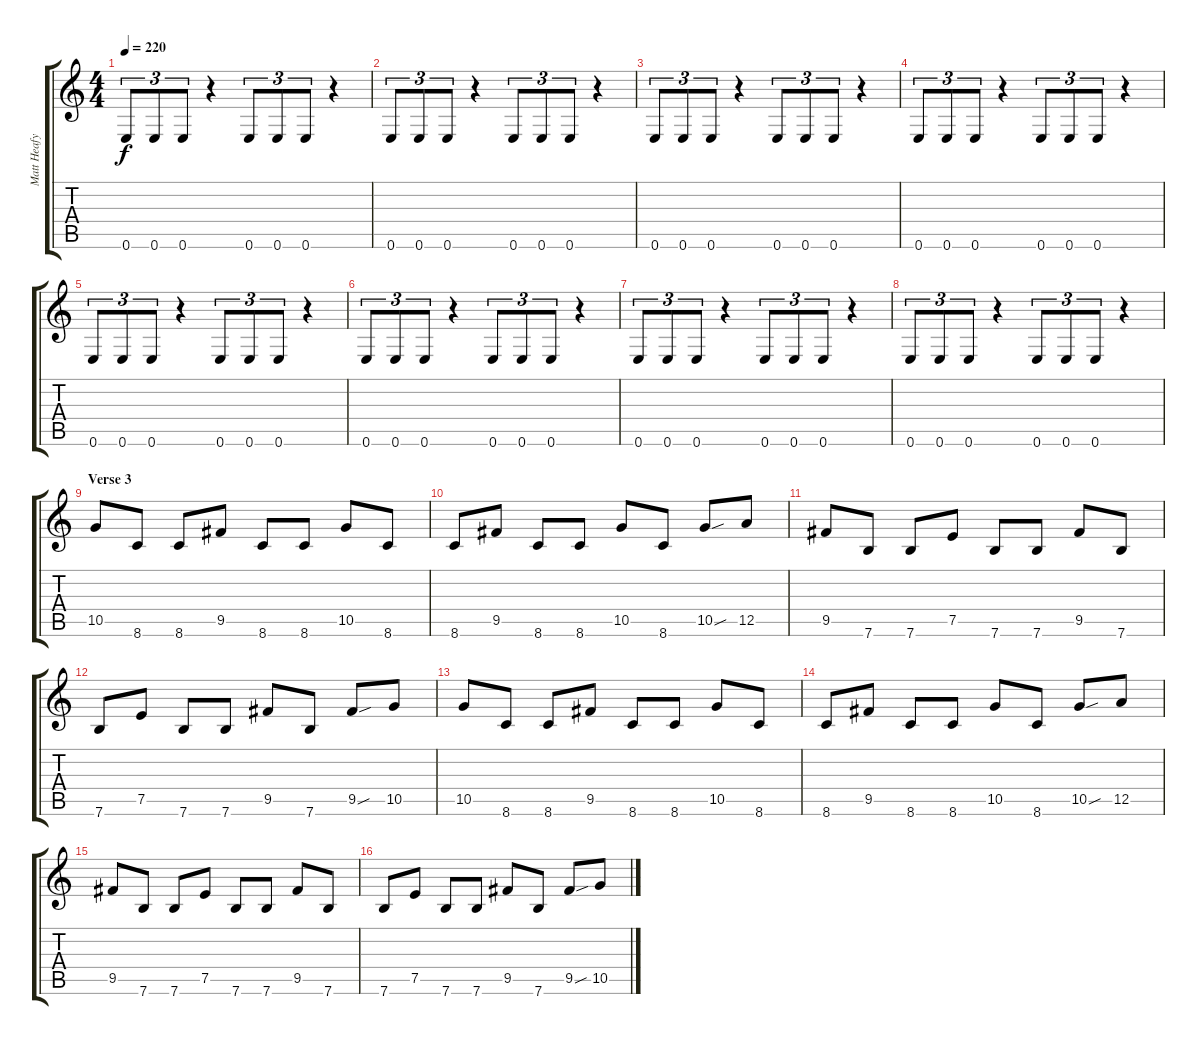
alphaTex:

\track ("Matt Heafy Gtr. 2" "Matt Heafy") {instrument distortionguitar}
\staff {score tabs}
\tuning (E4 B3 G3 D3 A2 E2) {hide}
\ts (4 4)
\tempo 220
\clef g2
\ks c
0.6.8{tu (3 2) dy f} 0.6.8{tu (3 2)} 0.6.8{tu (3 2)} r.4 0.6.8{tu (3 2)} 0.6.8{tu (3 2)} 0.6.8{tu (3 2)} r.4 |
0.6.8{tu (3 2)} 0.6.8{tu (3 2)} 0.6.8{tu (3 2)} r.4 0.6.8{tu (3 2)} 0.6.8{tu (3 2)} 0.6.8{tu (3 2)} r.4 |
0.6.8{tu (3 2)} 0.6.8{tu (3 2)} 0.6.8{tu (3 2)} r.4 0.6.8{tu (3 2)} 0.6.8{tu (3 2)} 0.6.8{tu (3 2)} r.4 |
0.6.8{tu (3 2)} 0.6.8{tu (3 2)} 0.6.8{tu (3 2)} r.4 0.6.8{tu (3 2)} 0.6.8{tu (3 2)} 0.6.8{tu (3 2)} r.4 |
0.6.8{tu (3 2)} 0.6.8{tu (3 2)} 0.6.8{tu (3 2)} r.4 0.6.8{tu (3 2)} 0.6.8{tu (3 2)} 0.6.8{tu (3 2)} r.4 |
0.6.8{tu (3 2)} 0.6.8{tu (3 2)} 0.6.8{tu (3 2)} r.4 0.6.8{tu (3 2)} 0.6.8{tu (3 2)} 0.6.8{tu (3 2)} r.4 |
0.6.8{tu (3 2)} 0.6.8{tu (3 2)} 0.6.8{tu (3 2)} r.4 0.6.8{tu (3 2)} 0.6.8{tu (3 2)} 0.6.8{tu (3 2)} r.4 |
0.6.8{tu (3 2)} 0.6.8{tu (3 2)} 0.6.8{tu (3 2)} r.4 0.6.8{tu (3 2)} 0.6.8{tu (3 2)} 0.6.8{tu (3 2)} r.4 |
\section ("" "Verse 3")
10.5.8 8.6.8 8.6.8 9.5.8 8.6.8 8.6.8 10.5.8 8.6.8 |
8.6.8 9.5.8 8.6.8 8.6.8 10.5.8 8.6.8 10.5{sou}.8 12.5.8 |
9.5.8 7.6.8 7.6.8 7.5.8 7.6.8 7.6.8 9.5.8 7.6.8 |
7.6.8 7.5.8 7.6.8 7.6.8 9.5.8 7.6.8 9.5{sou}.8 10.5.8 |
10.5.8 8.6.8 8.6.8 9.5.8 8.6.8 8.6.8 10.5.8 8.6.8 |
8.6.8 9.5.8 8.6.8 8.6.8 10.5.8 8.6.8 10.5{sou}.8 12.5.8 |
9.5.8 7.6.8 7.6.8 7.5.8 7.6.8 7.6.8 9.5.8 7.6.8 |
7.6.8 7.5.8 7.6.8 7.6.8 9.5.8 7.6.8 9.5{sou}.8 10.5.8
